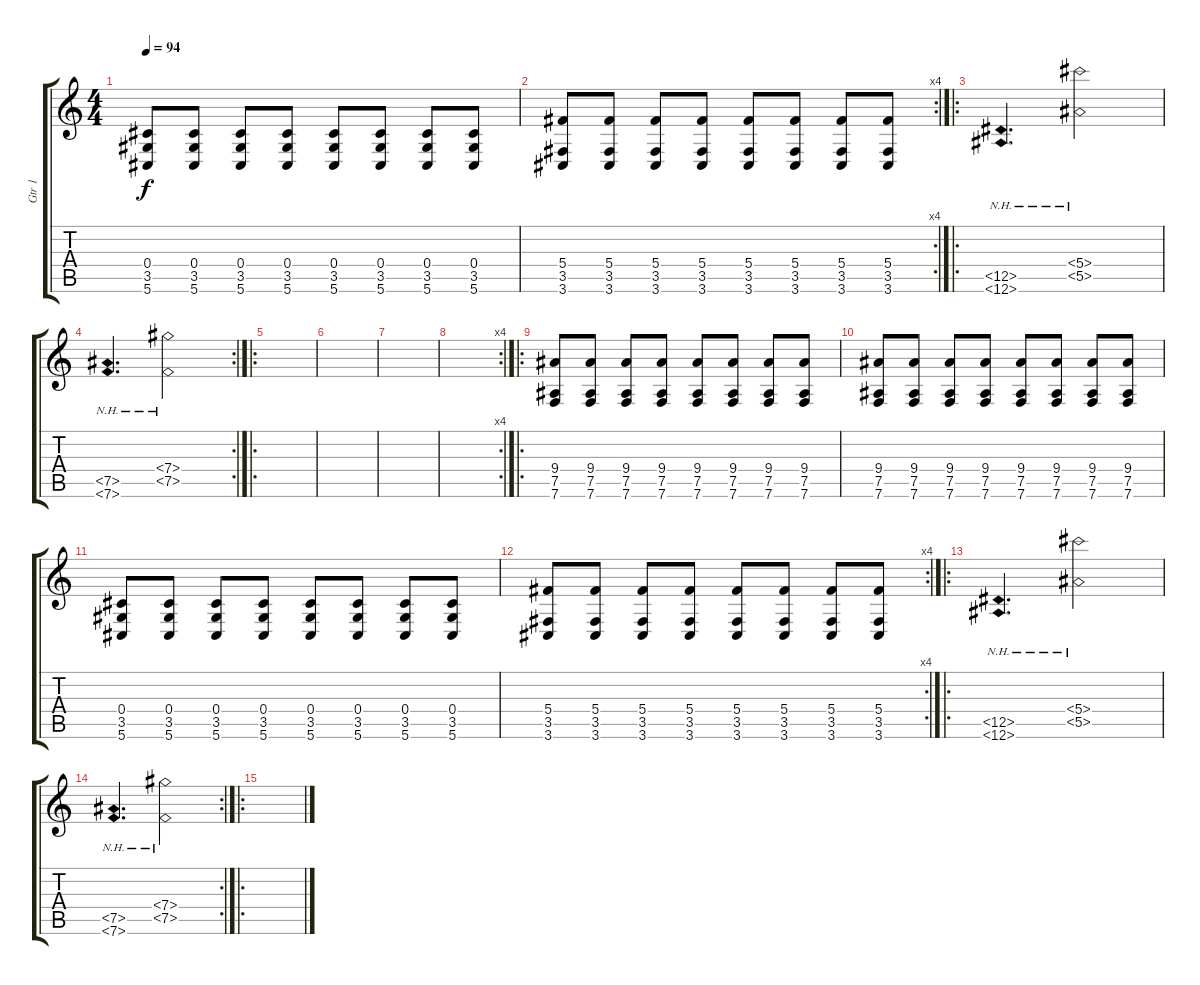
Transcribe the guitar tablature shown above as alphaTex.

\track ("Gtr 1" "Gtr 1") {instrument overdrivenguitar}
\staff {score tabs}
\tuning (Eb4 Bb3 Gb3 Db3 Bb1 Eb2) {hide}
\ts (4 4)
\tempo 94
\clef g2
\ks c
(0.4 3.5 5.6).8{dy f} (0.4 3.5 5.6).8 (0.4 3.5 5.6).8 (0.4 3.5 5.6).8 (0.4 3.5 5.6).8 (0.4 3.5 5.6).8 (0.4 3.5 5.6).8 (0.4 3.5 5.6).8 |
\rc 4
(5.4 3.5 3.6).8 (5.4 3.5 3.6).8 (5.4 3.5 3.6).8 (5.4 3.5 3.6).8 (5.4 3.5 3.6).8 (5.4 3.5 3.6).8 (5.4 3.5 3.6).8 (5.4 3.5 3.6).8 |
\ro
(12.5{nh} 12.6{nh}).4{d} (5.4{nh} 5.5{nh}).2 |
\rc 2
(7.5{nh} 7.6{nh}).4{d} (7.4{nh} 7.5{nh}).2 |
\ro
|
|
|
\rc 4
|
\ro
(9.4 7.5 7.6).8 (9.4 7.5 7.6).8 (9.4 7.5 7.6).8 (9.4 7.5 7.6).8 (9.4 7.5 7.6).8 (9.4 7.5 7.6).8 (9.4 7.5 7.6).8 (9.4 7.5 7.6).8 |
(9.4 7.5 7.6).8 (9.4 7.5 7.6).8 (9.4 7.5 7.6).8 (9.4 7.5 7.6).8 (9.4 7.5 7.6).8 (9.4 7.5 7.6).8 (9.4 7.5 7.6).8 (9.4 7.5 7.6).8 |
(0.4 3.5 5.6).8 (0.4 3.5 5.6).8 (0.4 3.5 5.6).8 (0.4 3.5 5.6).8 (0.4 3.5 5.6).8 (0.4 3.5 5.6).8 (0.4 3.5 5.6).8 (0.4 3.5 5.6).8 |
\rc 4
(5.4 3.5 3.6).8 (5.4 3.5 3.6).8 (5.4 3.5 3.6).8 (5.4 3.5 3.6).8 (5.4 3.5 3.6).8 (5.4 3.5 3.6).8 (5.4 3.5 3.6).8 (5.4 3.5 3.6).8 |
\ro
(12.5{nh} 12.6{nh}).4{d} (5.4{nh} 5.5{nh}).2 |
\rc 2
(7.5{nh} 7.6{nh}).4{d} (7.4{nh} 7.5{nh}).2 |
\ro
